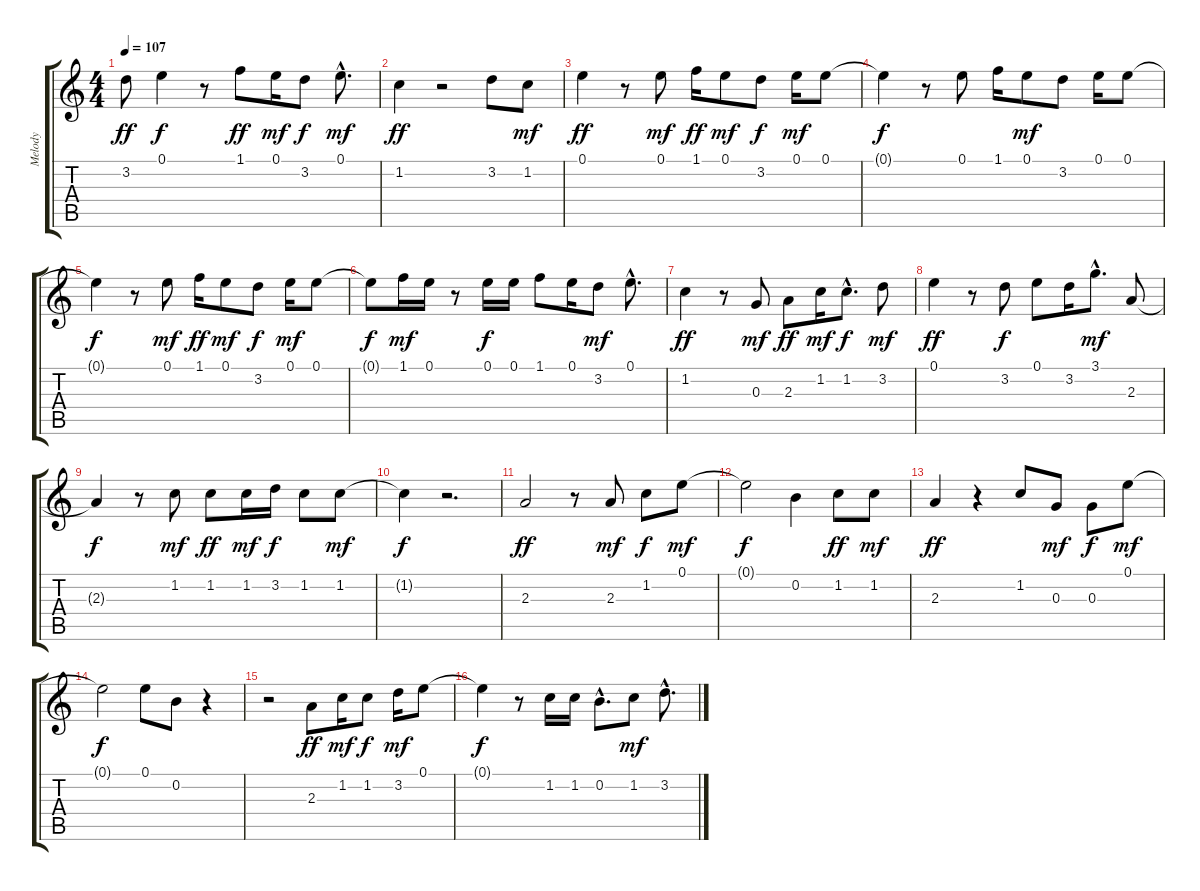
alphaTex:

\track ("Melody" "Melody") {instrument distortionguitar}
\staff {score tabs}
\tuning (E4 B3 G3 D3 A2 E2) {hide}
\ts (4 4)
\tempo 107
\clef g2
\ks c
3.2.8{dy ff} 0.1.4{dy f} r.8 1.1.8{dy ff} 0.1.16{dy mf} 3.2.8{dy f} 0.1{hac}.8{d dy mf} |
1.2.4{dy ff} r.2 3.2.8 1.2.8{dy mf} |
0.1.4{dy ff} r.8 0.1.8{dy mf} 1.1.16{dy ff} 0.1.8{dy mf} 3.2.8{dy f} 0.1.16{dy mf} 0.1.8 |
0.1{t}.4{dy f} r.8 0.1.8 1.1.16 0.1.8{dy mf} 3.2.8 0.1.16 0.1.8 |
0.1{t}.4{dy f} r.8 0.1.8{dy mf} 1.1.16{dy ff} 0.1.8{dy mf} 3.2.8{dy f} 0.1.16{dy mf} 0.1.8 |
0.1{t}.8{dy f} 1.1.16{dy mf} 0.1.16 r.8 0.1.16{dy f} 0.1.16 1.1.8 0.1.16 3.2.8{dy mf} 0.1{hac}.8{d} |
1.2.4{dy ff} r.8 0.3.8{dy mf} 2.3.8{dy ff} 1.2.16{dy mf} 1.2{hac}.8{d dy f} 3.2.8{dy mf} |
0.1.4{dy ff} r.8 3.2.8{dy f} 0.1.8 3.2.16 3.1{hac}.8{d dy mf} 2.3.8 |
2.3{t}.4{dy f} r.8 1.2.8{dy mf} 1.2.8{dy ff} 1.2.16{dy mf} 3.2.16{dy f} 1.2.8 1.2.8{dy mf} |
1.2{t}.4{dy f} r.2{d} |
2.3.2{dy ff} r.8 2.3.8{dy mf} 1.2.8{dy f} 0.1.8{dy mf} |
0.1{t}.2{dy f} 0.2.4 1.2.8{dy ff} 1.2.8{dy mf} |
2.3.4{dy ff} r.4 1.2.8 0.3.8{dy mf} 0.3.8{dy f} 0.1.8{dy mf} |
0.1{t}.2{dy f} 0.1.8 0.2.8 r.4 |
r.2 2.3.8{dy ff} 1.2.16{dy mf} 1.2.8{dy f} 3.2.16{dy mf} 0.1.8 |
0.1{t}.4{dy f} r.8 1.2.16 1.2.16 0.2{hac}.8{d} 1.2.8{dy mf} 3.2{hac}.8{d}
